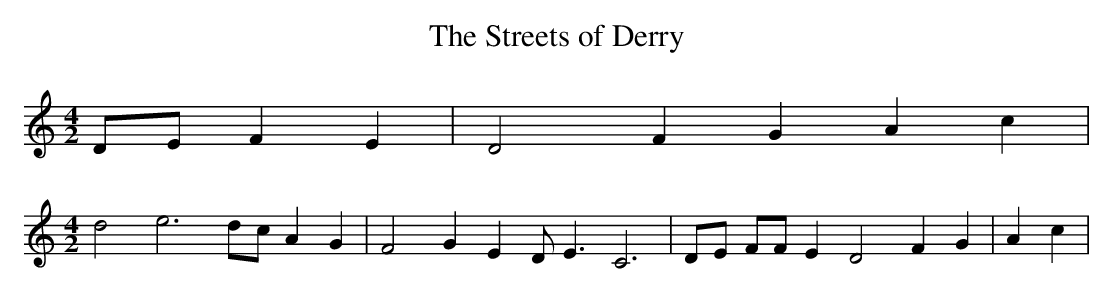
X:1
T:The Streets of Derry
M:4/2
L:1/4
K:C
 D/2E/2 F E| D2 F G A c|
M:4/2
 d2 e3d/2-c/2 A G| F2 G E D/2 E3/2 C3|D/2-E/2 F/2F/2 E D2 F G| A c|\

M:4/2
 d2 e3d/2-c/2 A G|
M:3/2
 F2 E C D D| D3 GA/2-B/2 c| d2 e d/2d/2 c A|
M:4/2
 c2 d3| c A G|
M:3/2
 F2 G E D3/2 E/2| C3D/2-E/2 F E| D2 F G A c|
M:4/2
 d d e3 d/2c/2 A G| F2 G E D/2 D3/2 D3|||
